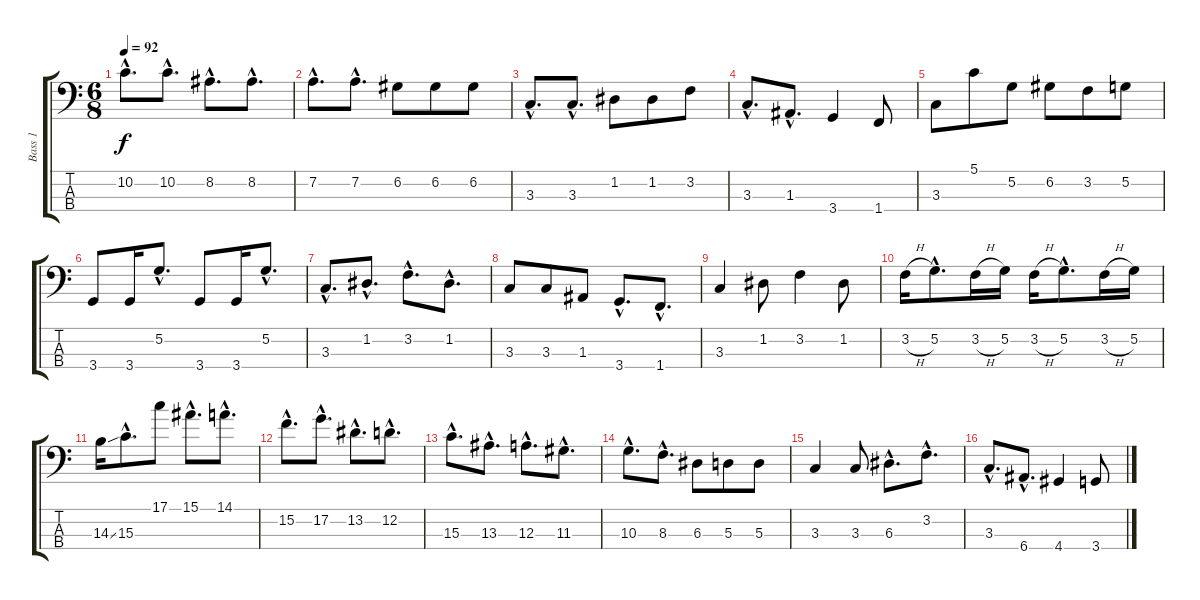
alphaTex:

\track ("Bass 1" "Bass 1") {instrument electricbassfinger}
\staff {score tabs}
\tuning (G2 D2 A1 E1) {hide}
\ts (6 8)
\tempo 92
\clef f4
\ks c
10.2{hac}.8{d dy f} 10.2{hac}.8{d} 8.2{hac}.8{d} 8.2{hac}.8{d} |
7.2{hac}.8{d} 7.2{hac}.8{d} 6.2.8 6.2.8 6.2.8 |
3.3{hac}.8{d} 3.3{hac}.8{d} 1.2.8 1.2.8 3.2.8 |
3.3{hac}.8{d} 1.3{hac}.8{d} 3.4.4 1.4.8 |
3.3.8 5.1.8 5.2.8 6.2.8 3.2.8 5.2.8 |
3.4.8 3.4.16 5.2{hac}.8{d} 3.4.8 3.4.16 5.2{hac}.8{d} |
3.3{hac}.8{d} 1.2{hac}.8{d} 3.2{hac}.8{d} 1.2{hac}.8{d} |
3.3.8 3.3.8 1.3.8 3.4{hac}.8{d} 1.4{hac}.8{d} |
3.3.4 1.2.8 3.2.4 1.2.8 |
3.2{h}.16 5.2{hac}.8{d} 3.2{h}.16 5.2.16 3.2{h}.16 5.2{hac}.8{d} 3.2{h}.16 5.2.16 |
14.3{ss}.16 15.3{hac}.8{d} 17.1.8 15.1{hac}.8{d} 14.1{hac}.8{d} |
15.2{hac}.8{d} 17.2{hac}.8{d} 13.2{hac}.8{d} 12.2{hac}.8{d} |
15.3{hac}.8{d} 13.3{hac}.8{d} 12.3{hac}.8{d} 11.3{hac}.8{d} |
10.3{hac}.8{d} 8.3{hac}.8{d} 6.3.8 5.3.8 5.3.8 |
3.3.4 3.3.8 6.3{hac}.8{d} 3.2{hac}.8{d} |
3.3{hac}.8{d} 6.4{hac}.8{d} 4.4.4 3.4.8
